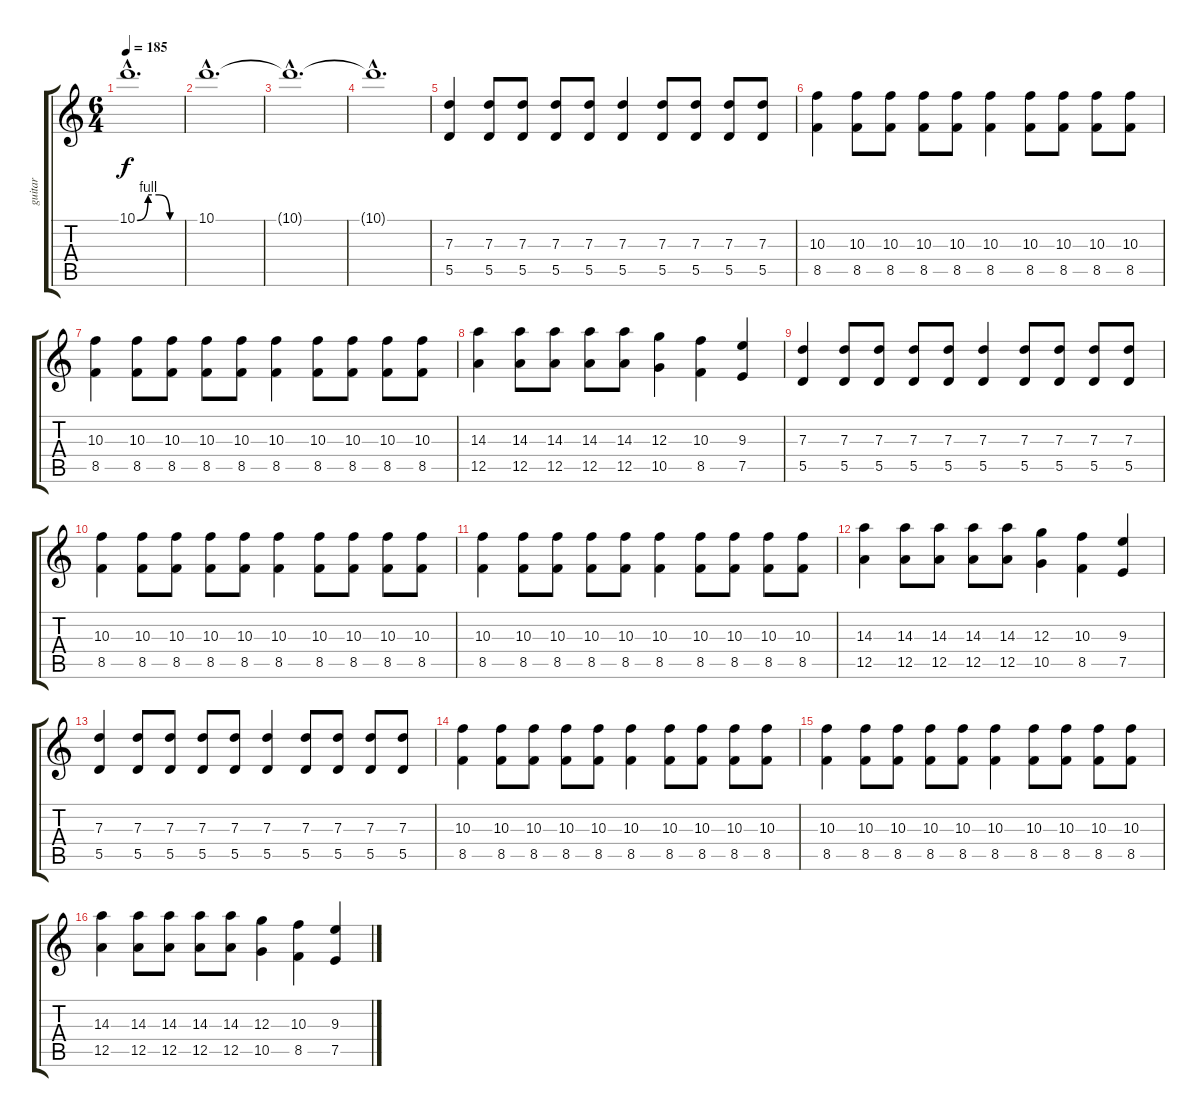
\track ("guitar" "guitar") {instrument distortionguitar}
\staff {score tabs}
\tuning (E4 B3 G3 D3 A2 D2) {hide}
\ts (6 4)
\tempo 185
\clef g2
\ks c
10.1{be (custom 0 0 15 4 30 4 45 0 60 0) hac}.1{d dy f} |
10.1{hac}.1{d} |
10.1{hac t}.1{d} |
10.1{hac t}.1{d} |
(7.3 5.5).4{instrument electricguitarjazz} (7.3 5.5).8 (7.3 5.5).8 (7.3 5.5).8 (7.3 5.5).8 (7.3 5.5).4 (7.3 5.5).8 (7.3 5.5).8 (7.3 5.5).8 (7.3 5.5).8 |
(10.3 8.5).4 (10.3 8.5).8 (10.3 8.5).8 (10.3 8.5).8 (10.3 8.5).8 (10.3 8.5).4 (10.3 8.5).8 (10.3 8.5).8 (10.3 8.5).8 (10.3 8.5).8 |
(10.3 8.5).4 (10.3 8.5).8 (10.3 8.5).8 (10.3 8.5).8 (10.3 8.5).8 (10.3 8.5).4 (10.3 8.5).8 (10.3 8.5).8 (10.3 8.5).8 (10.3 8.5).8 |
(14.3 12.5).4 (14.3 12.5).8 (14.3 12.5).8 (14.3 12.5).8 (14.3 12.5).8 (12.3 10.5).4 (10.3 8.5).4 (9.3 7.5).4 |
(7.3 5.5).4 (7.3 5.5).8 (7.3 5.5).8 (7.3 5.5).8 (7.3 5.5).8 (7.3 5.5).4 (7.3 5.5).8 (7.3 5.5).8 (7.3 5.5).8 (7.3 5.5).8 |
(10.3 8.5).4 (10.3 8.5).8 (10.3 8.5).8 (10.3 8.5).8 (10.3 8.5).8 (10.3 8.5).4 (10.3 8.5).8 (10.3 8.5).8 (10.3 8.5).8 (10.3 8.5).8 |
(10.3 8.5).4 (10.3 8.5).8 (10.3 8.5).8 (10.3 8.5).8 (10.3 8.5).8 (10.3 8.5).4 (10.3 8.5).8 (10.3 8.5).8 (10.3 8.5).8 (10.3 8.5).8 |
(14.3 12.5).4 (14.3 12.5).8 (14.3 12.5).8 (14.3 12.5).8 (14.3 12.5).8 (12.3 10.5).4 (10.3 8.5).4 (9.3 7.5).4 |
(7.3 5.5).4 (7.3 5.5).8 (7.3 5.5).8 (7.3 5.5).8 (7.3 5.5).8 (7.3 5.5).4 (7.3 5.5).8 (7.3 5.5).8 (7.3 5.5).8 (7.3 5.5).8 |
(10.3 8.5).4 (10.3 8.5).8 (10.3 8.5).8 (10.3 8.5).8 (10.3 8.5).8 (10.3 8.5).4 (10.3 8.5).8 (10.3 8.5).8 (10.3 8.5).8 (10.3 8.5).8 |
(10.3 8.5).4 (10.3 8.5).8 (10.3 8.5).8 (10.3 8.5).8 (10.3 8.5).8 (10.3 8.5).4 (10.3 8.5).8 (10.3 8.5).8 (10.3 8.5).8 (10.3 8.5).8 |
(14.3 12.5).4 (14.3 12.5).8 (14.3 12.5).8 (14.3 12.5).8 (14.3 12.5).8 (12.3 10.5).4 (10.3 8.5).4 (9.3 7.5).4
